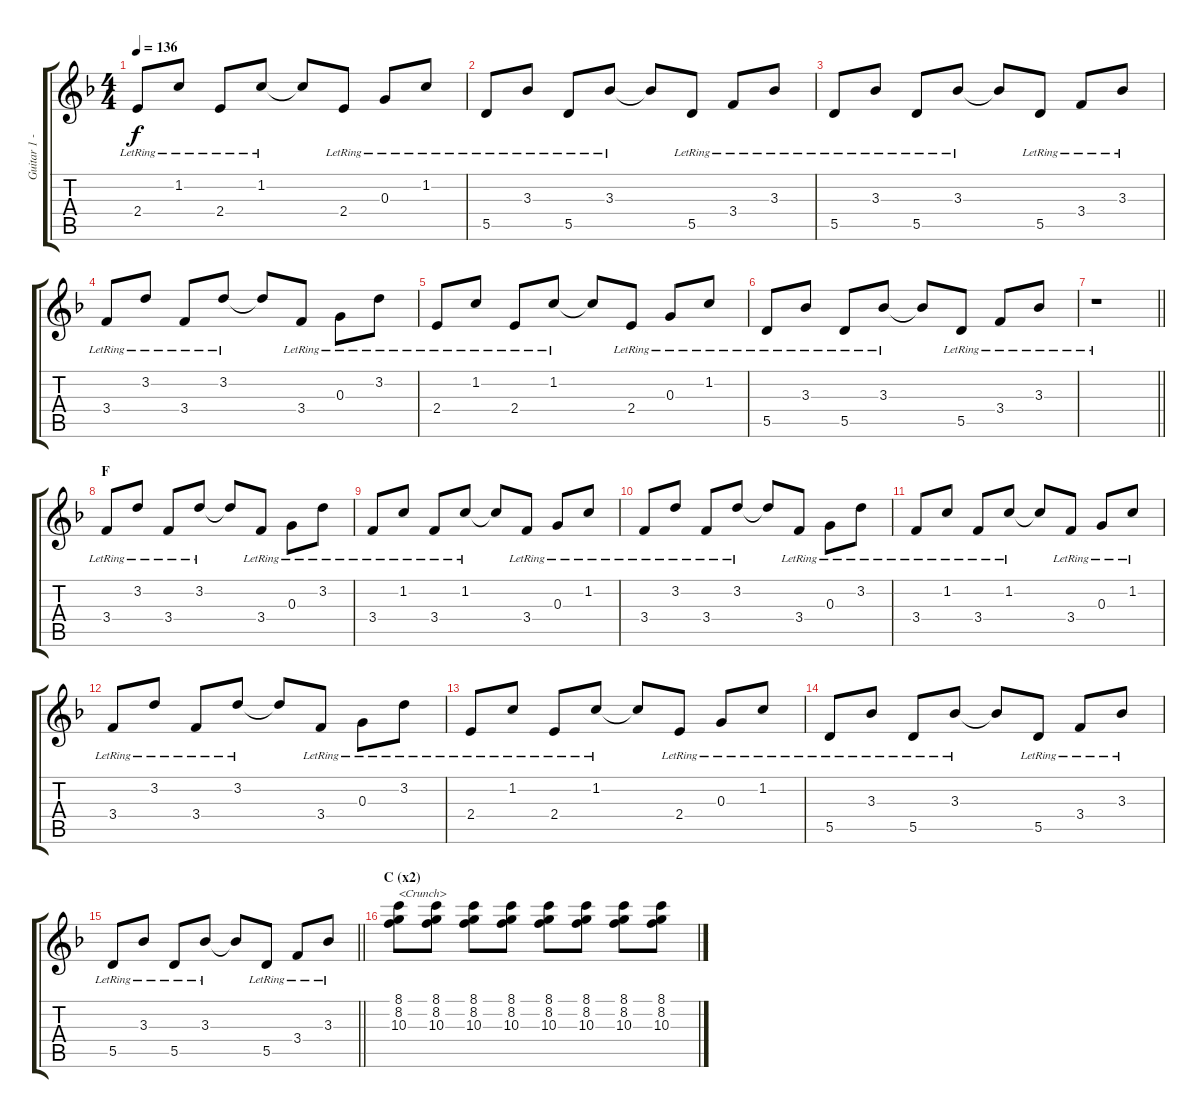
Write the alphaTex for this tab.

\track ("Guitar 1 - Tora" "Guitar 1 -") {instrument distortionguitar}
\staff {score tabs}
\tuning (E4 B3 G3 D3 A2 E2) {hide}
\ts (4 4)
\tempo 136
\clef g2
\ks f
2.4{lr}.8{dy f} 1.2{lr}.8 2.4{lr}.8 1.2{lr}.8 1.2{t}.8 2.4{lr}.8 0.3{lr}.8 1.2{lr}.8 |
5.5{lr}.8 3.3{lr}.8 5.5{lr}.8 3.3{lr}.8 3.3{t}.8 5.5{lr}.8 3.4{lr}.8 3.3{lr}.8 |
5.5{lr}.8 3.3{lr}.8 5.5{lr}.8 3.3{lr}.8 3.3{t}.8 5.5{lr}.8 3.4{lr}.8 3.3{lr}.8 |
3.4{lr}.8 3.2{lr}.8 3.4{lr}.8 3.2{lr}.8 3.2{t}.8 3.4{lr}.8 0.3{lr}.8 3.2{lr}.8 |
2.4{lr}.8 1.2{lr}.8 2.4{lr}.8 1.2{lr}.8 1.2{t}.8 2.4{lr}.8 0.3{lr}.8 1.2{lr}.8 |
5.5{lr}.8 3.3{lr}.8 5.5{lr}.8 3.3{lr}.8 3.3{t}.8 5.5{lr}.8 3.4{lr}.8 3.3{lr}.8 |
\barLineRight lightlight
r.1 |
\section ("" "F")
3.4{lr}.8 3.2{lr}.8 3.4{lr}.8 3.2{lr}.8 3.2{t}.8 3.4{lr}.8 0.3{lr}.8 3.2{lr}.8 |
3.4{lr}.8 1.2{lr}.8 3.4{lr}.8 1.2{lr}.8 1.2{t}.8 3.4{lr}.8 0.3{lr}.8 1.2{lr}.8 |
3.4{lr}.8 3.2{lr}.8 3.4{lr}.8 3.2{lr}.8 3.2{t}.8 3.4{lr}.8 0.3{lr}.8 3.2{lr}.8 |
3.4{lr}.8 1.2{lr}.8 3.4{lr}.8 1.2{lr}.8 1.2{t}.8 3.4{lr}.8 0.3{lr}.8 1.2{lr}.8 |
3.4{lr}.8 3.2{lr}.8 3.4{lr}.8 3.2{lr}.8 3.2{t}.8 3.4{lr}.8 0.3{lr}.8 3.2{lr}.8 |
2.4{lr}.8 1.2{lr}.8 2.4{lr}.8 1.2{lr}.8 1.2{t}.8 2.4{lr}.8 0.3{lr}.8 1.2{lr}.8 |
5.5{lr}.8 3.3{lr}.8 5.5{lr}.8 3.3{lr}.8 3.3{t}.8 5.5{lr}.8 3.4{lr}.8 3.3{lr}.8 |
\barLineRight lightlight
5.5{lr}.8 3.3{lr}.8 5.5{lr}.8 3.3{lr}.8 3.3{t}.8 5.5{lr}.8 3.4{lr}.8 3.3{lr}.8 |
\section ("" "C (x2)")
(8.1 8.2 10.3).8{txt "<Crunch>" volume 8 instrument distortionguitar} (8.1 8.2 10.3).8 (8.1 8.2 10.3).8 (8.1 8.2 10.3).8 (8.1 8.2 10.3).8 (8.1 8.2 10.3).8 (8.1 8.2 10.3).8 (8.1 8.2 10.3).8
